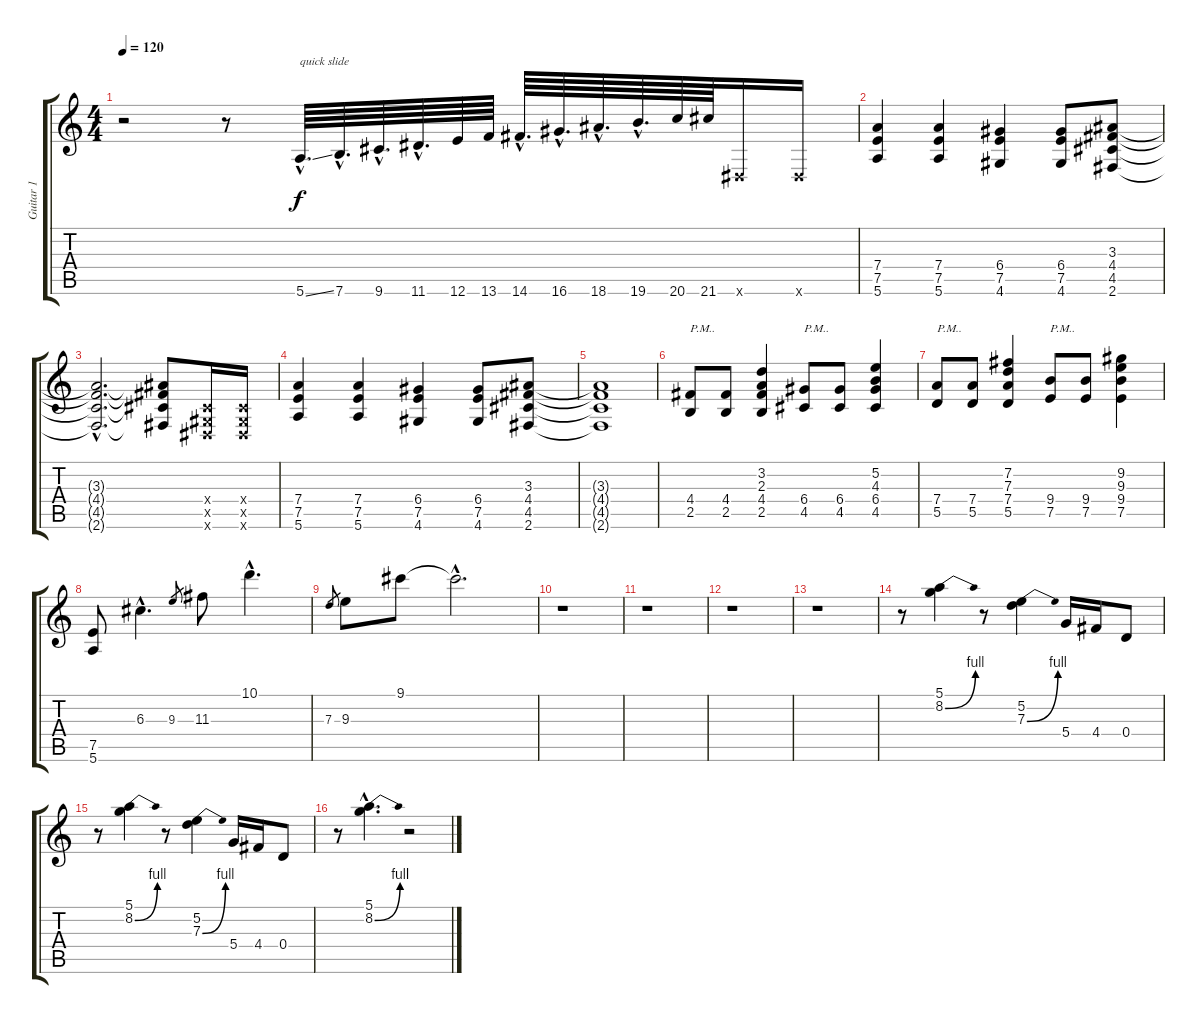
\track ("Guitar 1" "Guitar 1") {instrument distortionguitar}
\staff {score tabs}
\tuning (E4 B3 G3 D3 A2 E2) {hide}
\ts (4 4)
\tempo 120
\clef g2
\ks c
r.2{dy f} r.8 5.6{ss hac}.64{d txt "quick slide" volume 13} 7.6{hac}.64{d} 9.6{hac}.64{d} 11.6{hac}.64{d} 12.6.64 13.6.64 14.6{hac}.64{d} 16.6{hac}.64{d} 18.6{hac}.64{d} 19.6{hac}.64{d} 20.6.64 21.6.64 -1.6{x}.16 -1.6{x}.16 |
(7.4 7.5 5.6).4{volume 11} (7.4 7.5 5.6).4 (6.4 7.5 4.6).4 (6.4 7.5 4.6).8 (3.3 4.4 4.5 2.6).8 |
(3.3{hac t} 4.4{hac t} 4.5{hac t} 2.6{hac t}).2{d} (3.3{t} 4.4{t} 4.5{t} 2.6{t}).8 (-1.4{x} -1.5{x} -1.6{x}).16 (-1.4{x} -1.5{x} -1.6{x}).16 |
(7.4 7.5 5.6).4 (7.4 7.5 5.6).4 (6.4 7.5 4.6).4 (6.4 7.5 4.6).8 (3.3 4.4 4.5 2.6).8 |
(3.3{t} 4.4{t} 4.5{t} 2.6{t}).1 |
(4.4 2.5).8{txt "P.M.."} (4.4 2.5).8 (3.2 2.3 4.4 2.5).4 (6.4 4.5).8{txt "P.M.."} (6.4 4.5).8 (5.2 4.3 6.4 4.5).4 |
(7.4 5.5).8{txt "P.M.."} (7.4 5.5).8 (7.2 7.3 7.4 5.5).4 (9.4 7.5).8{txt "P.M.."} (9.4 7.5).8 (9.2 9.3 9.4 7.5).4 |
(7.5 5.6).8 6.3{hac}.4{d} 9.3.8{gr} 11.3.8 10.1{hac}.4{d} |
7.3.8{gr} 9.3.8 9.1.8 9.1{hac t}.2{d} |
r.1 |
r.1 |
r.1 |
r.1 |
r.8 (5.1 8.2{be (bend 0 0 60 4)}).4 r.8 (5.2 7.3{be (bend 0 0 60 4)}).4 5.4.16 4.4.16 0.4.8 |
r.8 (5.1 8.2{be (bend 0 0 60 4)}).4 r.8 (5.2 7.3{be (bend 0 0 60 4)}).4 5.4.16 4.4.16 0.4.8 |
r.8 (5.1{hac} 8.2{be (bend 0 0 60 4) hac}).4{d} r.2
